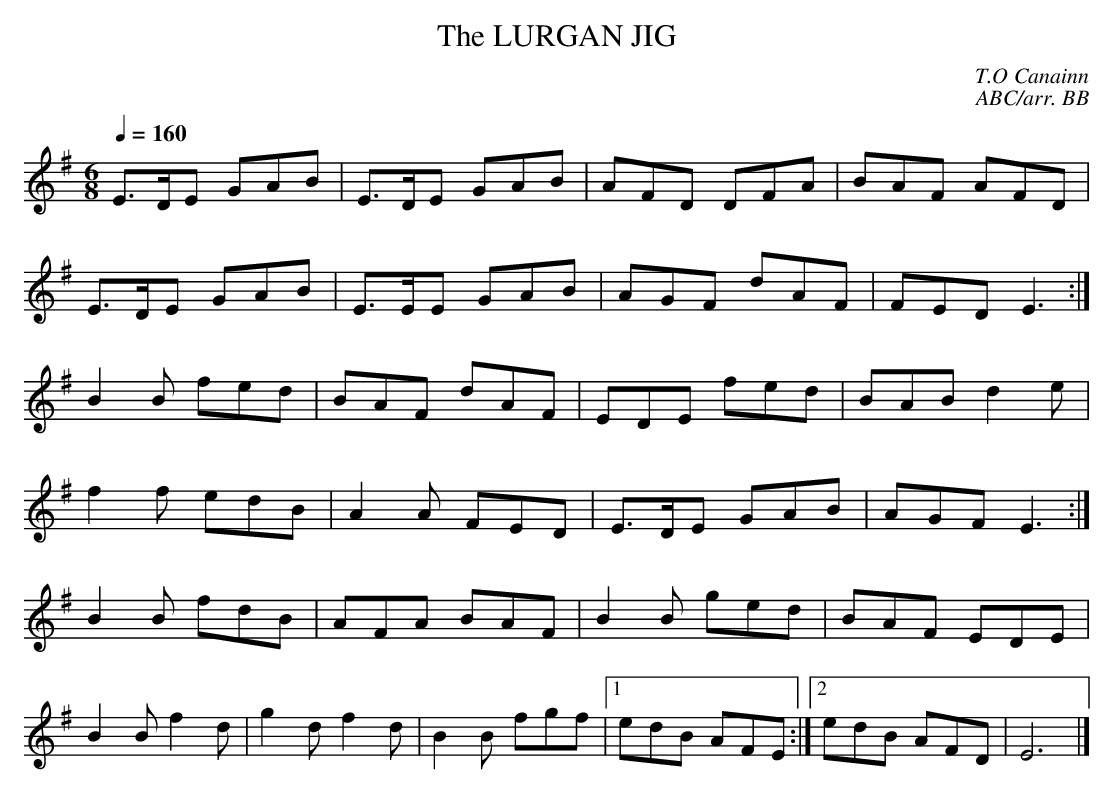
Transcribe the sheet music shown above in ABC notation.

X:1
T:LURGAN JIG, The
C:T.O Canainn
C:ABC/arr. BB
Q:1/4=160
M:6/8
K:Em
E>DE GAB|E>DE GAB|AFD DFA|BAF AFD|
E>DE GAB|E>EE GAB|AGF dAF|FED E3:|
B2B fed|BAF dAF|EDE fed|BAB d2e|
f2f edB|A2A FED|E>DE GAB|AGF E3:|
B2B fdB|AFA BAF|B2B ged|BAF EDE|
B2B f2d|g2d f2d|B2B fgf|1 edB AFE:|\
[2 edB AFD|E6|]
